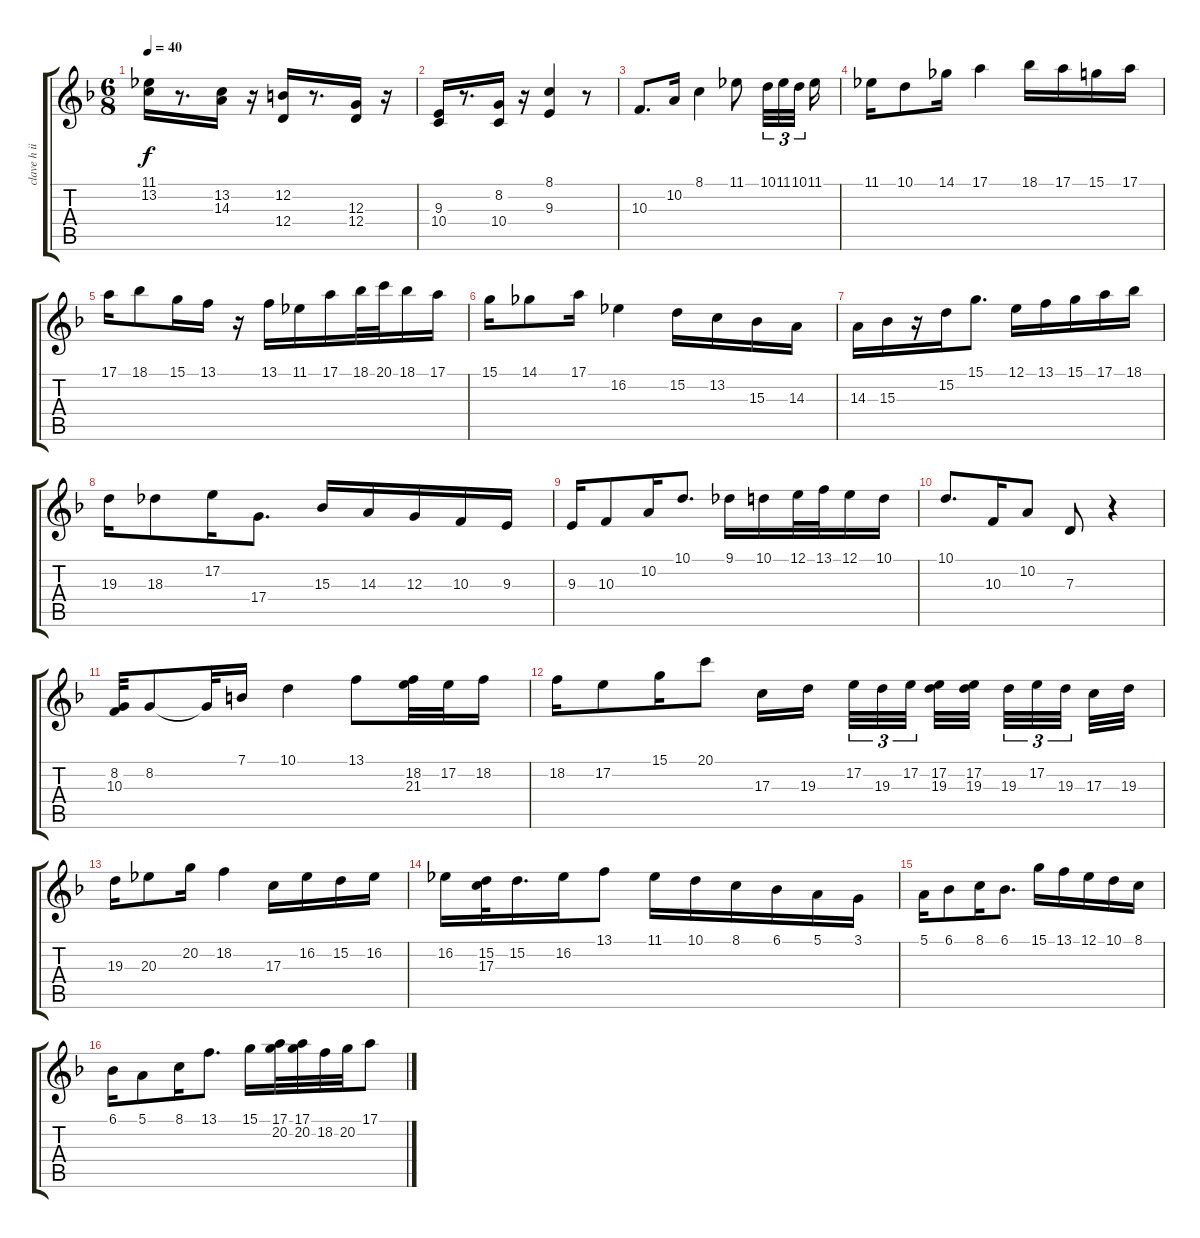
\track ("clave h iii" "clave h ii") {instrument harpsichord}
\staff {score tabs}
\tuning (E4 B3 G3 D3 A2 E2) {hide}
\ts (6 8)
\tempo 40
\clef g2
\ks dminor
(11.1 13.2).16{dy f} r.8{d} (13.2 14.3).16 r.16 (12.2 12.4).16 r.8{d} (12.3 12.4).16 r.16 |
(9.3 10.4).16 r.8{d} (8.2 10.4).16 r.16 (8.1 9.3).4 r.8 |
10.3.8{d} 10.2.16 8.1.4 11.1.8 10.1.32{tu (3 2)} 11.1.32{tu (3 2)} 10.1.32{tu (3 2)} 11.1.16 |
11.1.16 10.1.8 14.1.16 17.1.4 18.1.16 17.1.16 15.1.16 17.1.16 |
17.1.16 18.1.8 15.1.16 13.1.16 r.16 13.1.16 11.1.16 17.1.16 18.1.32 20.1.32 18.1.16 17.1.16 |
15.1.16 14.1.8 17.1.16 16.2.4 15.2.16 13.2.16 15.3.16 14.3.16 |
14.3.16 15.3.16 r.16 15.2.16 15.1.8{d} 12.1.16 13.1.16 15.1.16 17.1.16 18.1.16 |
19.3.16 18.3.8 17.2.16 17.4.8{d} 15.3.16 14.3.16 12.3.16 10.3.16 9.3.16 |
9.3.16 10.3.8 10.2.16 10.1.8{d} 9.1.16 10.1.16 12.1.32 13.1.32 12.1.16 10.1.16 |
10.1.8{d} 10.3.16 10.2.8 7.3.8 r.4 |
(8.2 10.3).32 8.2.8 8.2{t}.32 7.1.16 10.1.4 13.1.8 (18.2 21.3).32 17.2.32 18.2.16 |
18.2.16 17.2.8 15.1.16 20.1.8 17.3.16 19.3.16 17.2.32{tu (3 2)} 19.3.32{tu (3 2)} 17.2.32{tu (3 2)} (17.2 19.3).32 (17.2 19.3).32 19.3.32{tu (3 2)} 17.2.32{tu (3 2)} 19.3.32{tu (3 2)} 17.3.32 19.3.32 |
19.3.16 20.3.8 20.2.16 18.2.4 17.3.16 16.2.16 15.2.16 16.2.16 |
16.2.16 (15.2 17.3).32 15.2.16{d} 16.2.16 13.1.8 11.1.16 10.1.16 8.1.16 6.1.16 5.1.16 3.1.16 |
5.1.16 6.1.8 8.1.16 6.1.8{d} 15.1.16 13.1.16 12.1.16 10.1.16 8.1.16 |
6.1.16 5.1.8 8.1.16 13.1.8{d} 15.1.16 (17.1 20.2).32 (17.1 20.2).32 18.2.32 20.2.32 17.1.8
